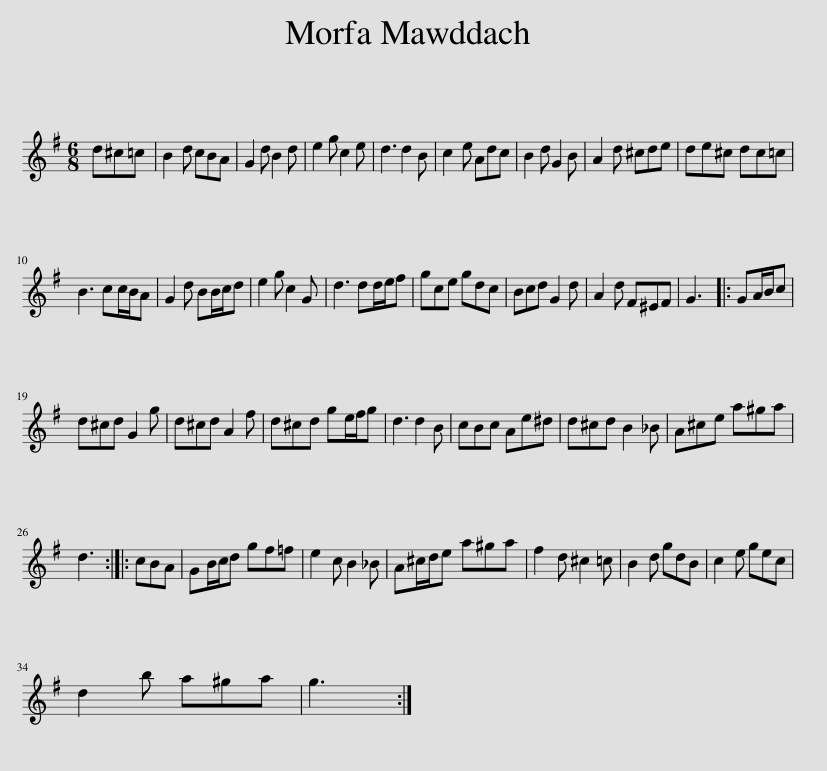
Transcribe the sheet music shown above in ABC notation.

X:1
L:1/8
M:6/8
I:linebreak $
K:G
V:1 treble
V:1
 d^c=c | B2 d cBA | G2 d B2 d | e2 g c2 e | d3 d2 B | %5
 c2 e Adc | B2 d G2 B | A2 d ^cde | de^c dc=c |$ B3 cc/B/A | %10
 G2 d BB/c/d | e2 g c2 G | d3 dd/e/f | gce gdc | Bcd G2 d | %15
 A2 d F^EF | G3 |: GA/B/c |$ d^cd G2 g | d^cd A2 f | %20
 d^cd ge/f/g | d3 d2 B | cBc Ae^d | d^cd B2 _B | A^ce a^ga |$ %25
 d3 :: cBA | GB/c/d gf=f | e2 c B2 _B | A^c/d/e a^ga | %30
 f2 d ^c2 =c | B2 d gdB | c2 e gec |$ d2 b a^ga | g3 :| %35
